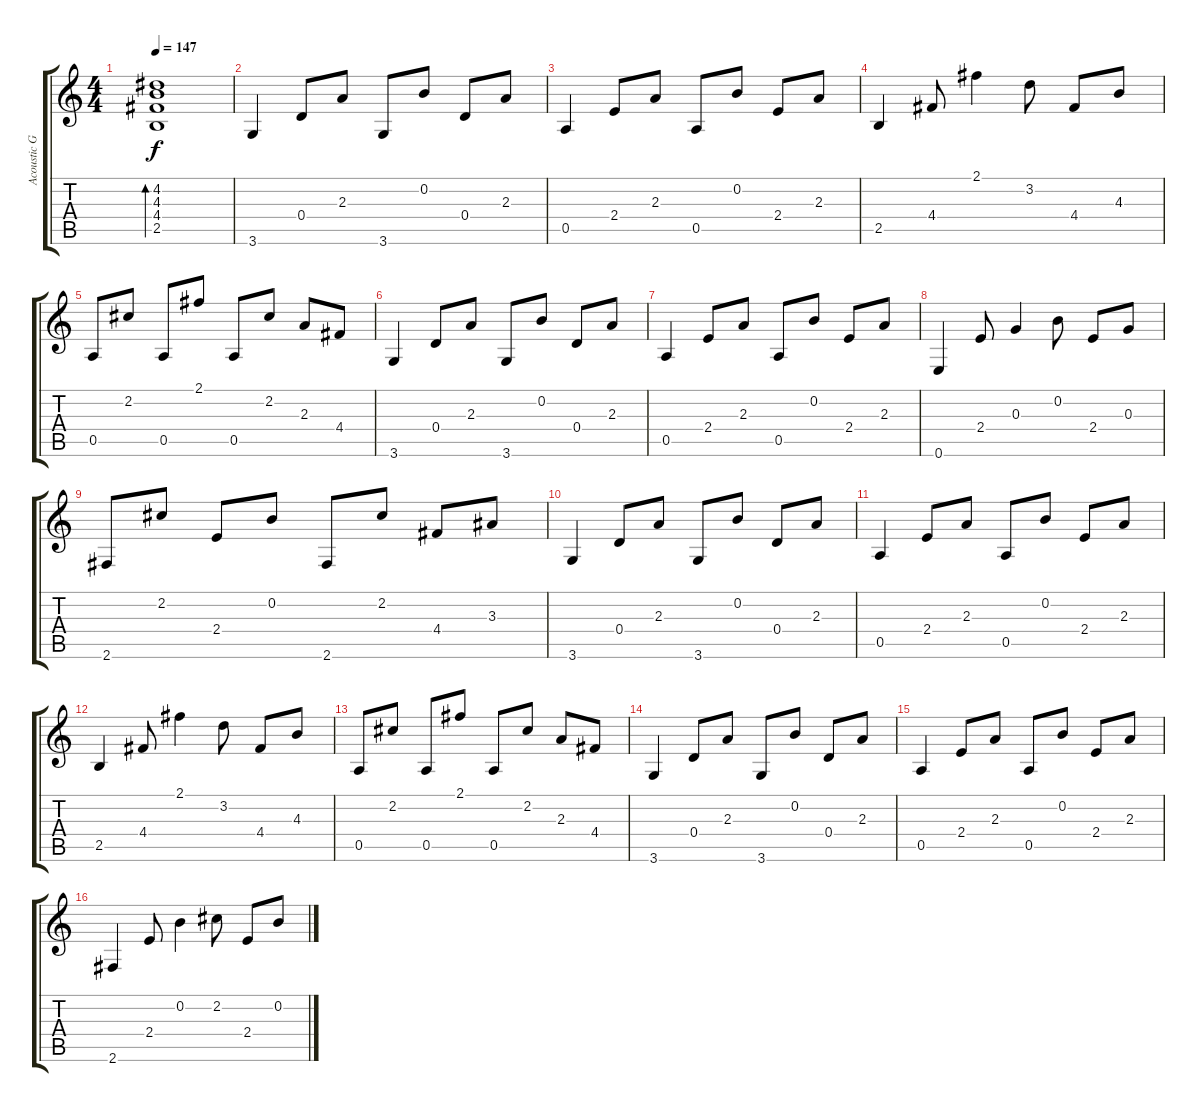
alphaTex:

\track ("Acoustic Guitar 1" "Acoustic G") {instrument acousticguitarsteel}
\staff {score tabs}
\tuning (E4 B3 G3 D3 A2 E2) {hide}
\ts (4 4)
\tempo 147
\clef g2
\ks c
(4.2 4.3 4.4 2.5).1{bd 120 dy f} |
3.6.4 0.4.8 2.3.8 3.6.8 0.2.8 0.4.8 2.3.8 |
0.5.4 2.4.8 2.3.8 0.5.8 0.2.8 2.4.8 2.3.8 |
2.5.4 4.4.8 2.1.4 3.2.8 4.4.8 4.3.8 |
0.5.8 2.2.8 0.5.8 2.1.8 0.5.8 2.2.8 2.3.8 4.4.8 |
3.6.4 0.4.8 2.3.8 3.6.8 0.2.8 0.4.8 2.3.8 |
0.5.4 2.4.8 2.3.8 0.5.8 0.2.8 2.4.8 2.3.8 |
0.6.4 2.4.8 0.3.4 0.2.8 2.4.8 0.3.8 |
2.6.8 2.2.8 2.4.8 0.2.8 2.6.8 2.2.8 4.4.8 3.3.8 |
3.6.4 0.4.8 2.3.8 3.6.8 0.2.8 0.4.8 2.3.8 |
0.5.4 2.4.8 2.3.8 0.5.8 0.2.8 2.4.8 2.3.8 |
2.5.4 4.4.8 2.1.4 3.2.8 4.4.8 4.3.8 |
0.5.8 2.2.8 0.5.8 2.1.8 0.5.8 2.2.8 2.3.8 4.4.8 |
3.6.4 0.4.8 2.3.8 3.6.8 0.2.8 0.4.8 2.3.8 |
0.5.4 2.4.8 2.3.8 0.5.8 0.2.8 2.4.8 2.3.8 |
2.6.4 2.4.8 0.2.4 2.2.8 2.4.8 0.2.8
